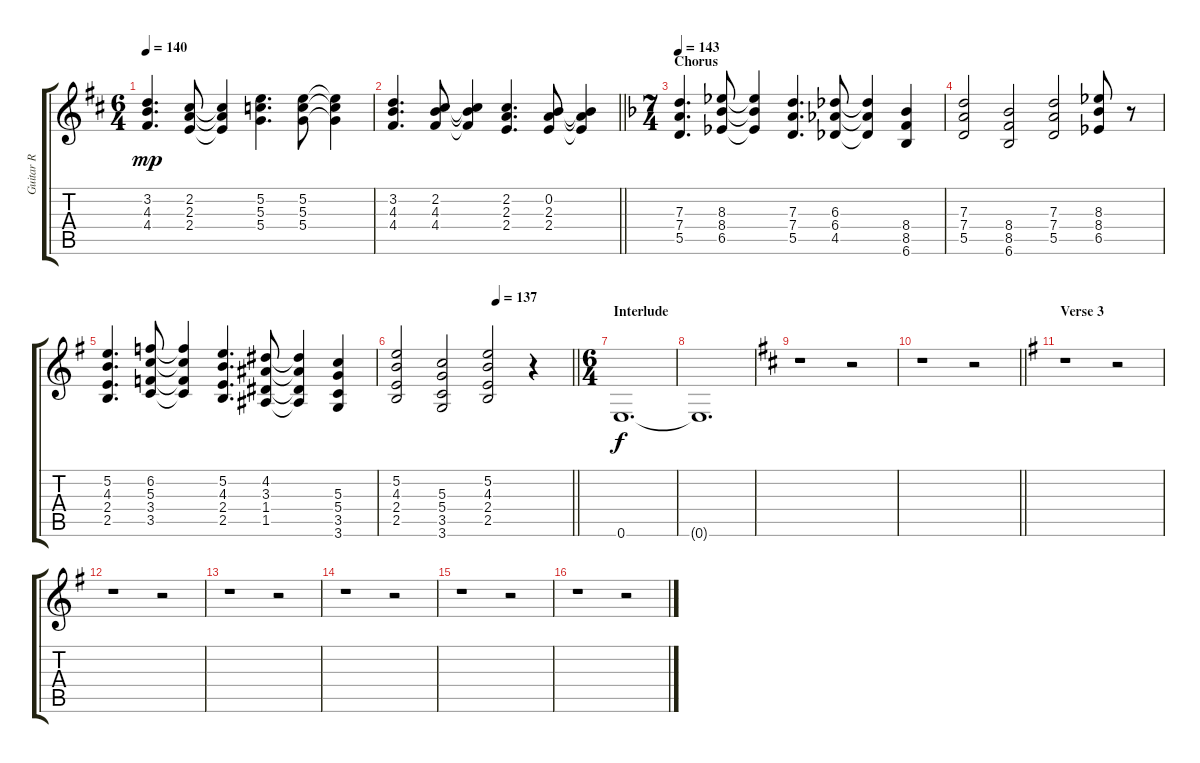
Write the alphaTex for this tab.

\track ("Guitar R" "Guitar R") {instrument distortionguitar}
\staff {score tabs}
\tuning (E4 B3 G3 D3 A2 E2) {hide}
\ts (6 4)
\tempo 140
\clef g2
\ks d
(3.2 4.3 4.4).4{d dy mp} (2.2 2.3 2.4).8 (2.2{t} 2.3{t} 2.4{t}).4 (5.2 5.3 5.4).4{d} (5.2 5.3 5.4).8 (5.2{t} 5.3{t} 5.4{t}).4 |
\barLineRight lightlight
(3.2 4.3 4.4).4{d} (2.2 4.3 4.4).8 (2.2{t} 4.3{t} 4.4{t}).4 (2.2 2.3 2.4).4{d} (0.2 2.3 2.4).8 (0.2{t} 2.3{t} 2.4{t}).4 |
\ts (7 4)
\section ("" "Chorus")
\tempo 143
\ks f
(7.3 7.4 5.5).4{d} (8.3 8.4 6.5).8 (8.3{t} 8.4{t} 6.5{t}).4 (7.3 7.4 5.5).4{d} (6.3 6.4 4.5).8 (6.3{t} 6.4{t} 4.5{t}).4 (8.4 8.5 6.6).4 |
(7.3 7.4 5.5).2 (8.4 8.5 6.6).2 (7.3 7.4 5.5).2 (8.3 8.4 6.5).8 r.8 |
\ks g
(5.2 4.3 2.4 2.5).4{d} (6.2 5.3 3.4 3.5).8 (6.2{t} 5.3{t} 3.4{t} 3.5{t}).4 (5.2 4.3 2.4 2.5).4{d} (4.2 3.3 1.4 1.5).8 (4.2{t} 3.3{t} 1.4{t} 1.5{t}).4 (5.3 5.4 3.5 3.6).4 |
\tempo (137 0.5714285714285714)
\barLineRight lightlight
(5.2 4.3 2.4 2.5).2 (5.3 5.4 3.5 3.6).2 (5.2 4.3 2.4 2.5).2 r.4 |
\ts (6 4)
\section ("" "Interlude")
0.6.1{d dy f} |
0.6{t}.1{d} |
\ks d
r.1 r.2 |
\barLineRight lightlight
r.1 r.2 |
\section ("" "Verse 3")
\ks g
r.1 r.2 |
r.1 r.2 |
r.1 r.2 |
r.1 r.2 |
r.1 r.2 |
r.1 r.2
